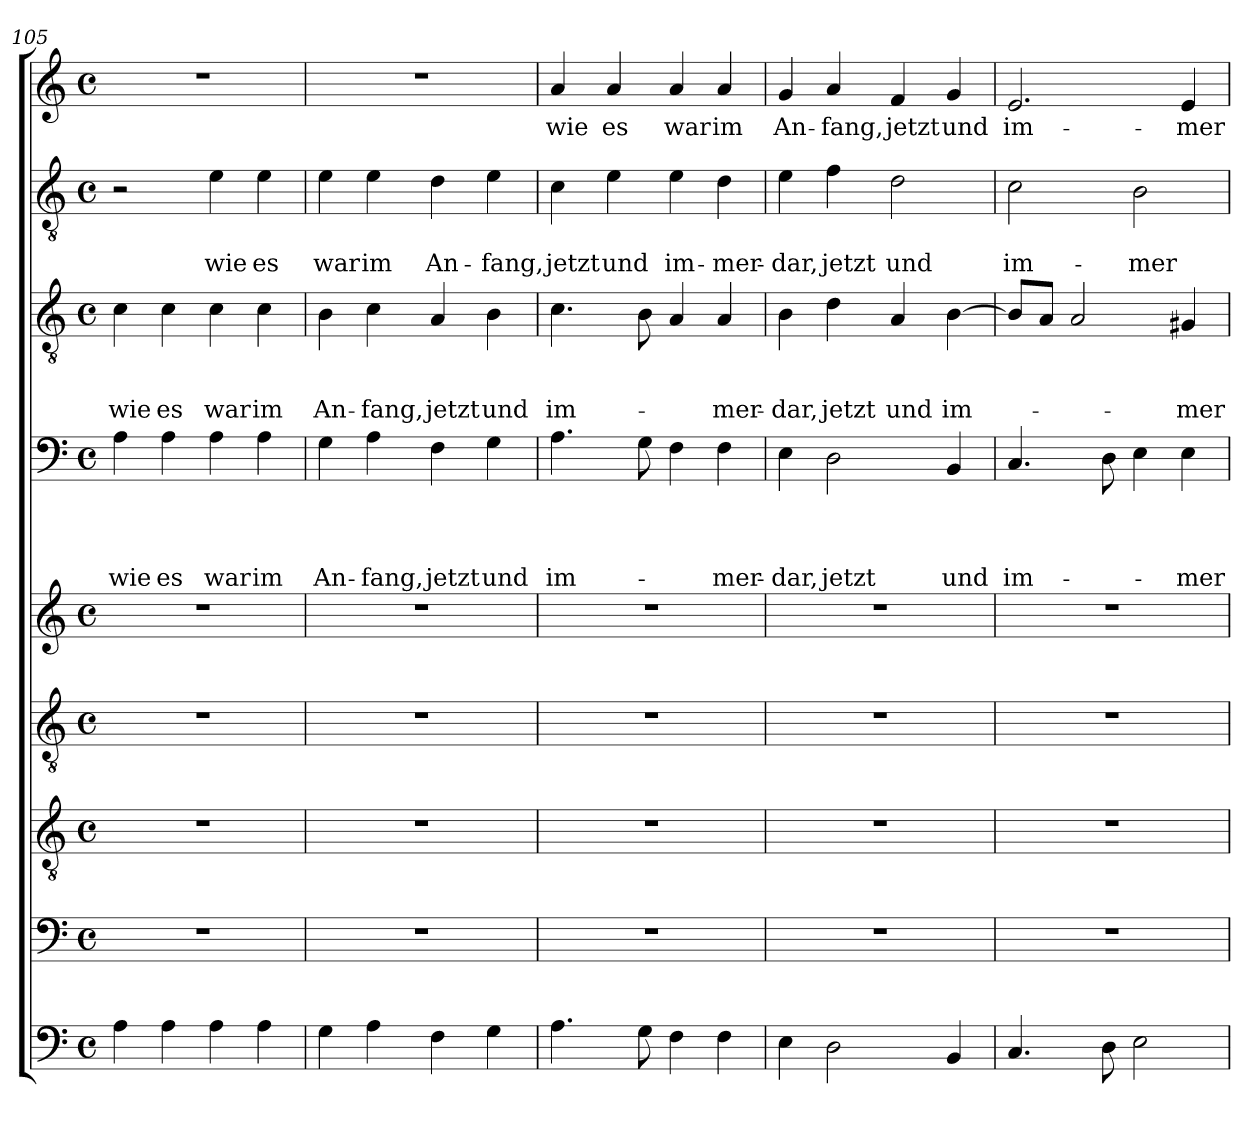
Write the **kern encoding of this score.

**kern	**kern	**kern	**kern	**kern	**kern	**text	**text	**text	**text	**kern	**text	**text	**text	**kern	**text	**text	**kern	**text
*part9	*part8	*part7	*part6	*part5	*part4	*part4	*part4	*part4	*part4	*part3	*part3	*part3	*part3	*part2	*part2	*part2	*part1	*part1
*staff9	*staff8	*staff7	*staff6	*staff5	*staff4	*staff4	*staff4	*staff4	*staff4	*staff3	*staff3	*staff3	*staff3	*staff2	*staff2	*staff2	*staff1	*staff1
*clefF4	*clefF4	*clefGv2	*clefGv2	*clefG2	*clefF4	*	*	*	*	*clefGv2	*	*	*	*clefGv2	*	*	*clefG2	*
*k[]	*k[]	*k[]	*k[]	*k[]	*k[]	*	*	*	*	*k[]	*	*	*	*k[]	*	*	*k[]	*
*C:	*C:	*C:	*C:	*C:	*C:	*	*	*	*	*C:	*	*	*	*C:	*	*	*C:	*
*M4/4	*M4/4	*M4/4	*M4/4	*M4/4	*M4/4	*	*	*	*	*M4/4	*	*	*	*M4/4	*	*	*M4/4	*
*met(c)	*met(c)	*met(c)	*met(c)	*met(c)	*met(c)	*	*	*	*	*met(c)	*	*	*	*met(c)	*	*	*met(c)	*
=105	=105	=105	=105	=105	=105	=105	=105	=105	=105	=105	=105	=105	=105	=105	=105	=105	=105	=105
!	!	!	!	!	!	!	!	!	!LO:LY:b	!	!	!	!LO:LY:b	!	!	!	!	!
4A\	1r	1r	1r	1r	4A\	.	.	.	wie	4c\	.	.	wie	2r	.	.	1r	.
!	!	!	!	!	!	!	!	!	!LO:LY:b	!	!	!	!LO:LY:b	!	!	!	!	!
4A\	.	.	.	.	4A\	.	.	.	es	4c\	.	.	es	.	.	.	.	.
!	!	!	!	!	!	!	!	!	!LO:LY:b	!	!	!	!LO:LY:b	!	!	!LO:LY:b	!	!
4A\	.	.	.	.	4A\	.	.	.	war	4c\	.	.	war	4e\	.	wie	.	.
!	!	!	!	!	!	!	!	!	!LO:LY:b	!	!	!	!LO:LY:b	!	!	!LO:LY:b	!	!
4A\	.	.	.	.	4A\	.	.	.	im	4c\	.	.	im	4e\	.	es	.	.
=106	=106	=106	=106	=106	=106	=106	=106	=106	=106	=106	=106	=106	=106	=106	=106	=106	=106	=106
!	!	!	!	!	!	!	!	!	!LO:LY:b	!	!	!	!LO:LY:b	!	!	!LO:LY:b	!	!
4G\	1r	1r	1r	1r	4G\	.	.	.	An-	4B\	.	.	An-	4e\	.	war	1r	.
!	!	!	!	!	!	!	!	!	!LO:LY:b	!	!	!	!LO:LY:b	!	!	!LO:LY:b	!	!
4A\	.	.	.	.	4A\	.	.	.	-fang,	4c\	.	.	-fang,	4e\	.	im	.	.
!	!	!	!	!	!	!	!	!	!LO:LY:b	!	!	!	!LO:LY:b	!	!	!LO:LY:b	!	!
4F\	.	.	.	.	4F\	.	.	.	jetzt	4A/	.	.	jetzt	4d\	.	An-	.	.
!	!	!	!	!	!	!	!	!	!LO:LY:b	!	!	!	!LO:LY:b	!	!	!LO:LY:b	!	!
4G\	.	.	.	.	4G\	.	.	.	und	4B\	.	.	und	4e\	.	-fang,	.	.
!!LO:LB:g=z
=107	=107	=107	=107	=107	=107	=107	=107	=107	=107	=107	=107	=107	=107	=107	=107	=107	=107	=107
!	!	!	!	!	!	!	!	!	!LO:LY:b	!	!	!	!LO:LY:b	!	!	!LO:LY:b	!	!LO:LY:b
4.A\	1r	1r	1r	1r	4.A\	.	.	.	im-	4.c\	.	.	im-	4c\	.	jetzt	4a/	wie
!	!	!	!	!	!	!	!	!	!	!	!	!	!	!	!	!LO:LY:b	!	!LO:LY:b
.	.	.	.	.	.	.	.	.	.	.	.	.	.	4e\	.	und	4a/	es
8G\	.	.	.	.	8G\	.	.	.	.	8B\	.	.	.	.	.	.	.	.
!	!	!	!	!	!	!	!	!	!	!	!	!	!	!	!	!LO:LY:b	!	!LO:LY:b
4F\	.	.	.	.	4F\	.	.	.	.	4A/	.	.	.	4e\	.	im-	4a/	war
!	!	!	!	!	!	!	!	!	!LO:LY:b	!	!	!	!LO:LY:b	!	!	!LO:LY:b	!	!LO:LY:b
4F\	.	.	.	.	4F\	.	.	.	-mer-	4A/	.	.	-mer-	4d\	.	-mer-	4a/	im
=108	=108	=108	=108	=108	=108	=108	=108	=108	=108	=108	=108	=108	=108	=108	=108	=108	=108	=108
!	!	!	!	!	!	!	!	!	!LO:LY:b	!	!	!	!LO:LY:b	!	!	!LO:LY:b	!	!LO:LY:b
4E\	1r	1r	1r	1r	4E\	.	.	.	-dar,	4B\	.	.	-dar,	4e\	.	-dar,	4g/	An-
!	!	!	!	!	!	!	!	!	!LO:LY:b	!	!	!	!LO:LY:b	!	!	!LO:LY:b	!	!LO:LY:b
2D\	.	.	.	.	2D\	.	.	.	jetzt	4d\	.	.	jetzt	4f\	.	jetzt	4a/	-fang,
!	!	!	!	!	!	!	!	!	!	!	!	!	!LO:LY:b	!	!	!LO:LY:b	!	!LO:LY:b
.	.	.	.	.	.	.	.	.	.	4A/	.	.	und	2d\	.	und	4f/	jetzt
!	!	!	!	!	!	!	!	!	!LO:LY:b	!	!	!	!LO:LY:b	!	!	!	!	!LO:LY:b
4BB/	.	.	.	.	4BB/	.	.	.	und	[4B\	.	.	im-	.	.	.	4g/	und
=109	=109	=109	=109	=109	=109	=109	=109	=109	=109	=109	=109	=109	=109	=109	=109	=109	=109	=109
!	!	!	!	!	!	!	!	!	!LO:LY:b	!	!	!	!	!	!	!LO:LY:b	!	!LO:LY:b
4.C/	1r	1r	1r	1r	4.C/	.	.	.	im-	8B/L]	.	.	.	2c\	.	im-	2.e/	im-
.	.	.	.	.	.	.	.	.	.	8A/J	.	.	.	.	.	.	.	.
.	.	.	.	.	.	.	.	.	.	2A/	.	.	.	.	.	.	.	.
8D\	.	.	.	.	8D\	.	.	.	.	.	.	.	.	.	.	.	.	.
!	!	!	!	!	!	!	!	!	!	!	!	!	!	!	!	!LO:LY:b	!	!
2E\	.	.	.	.	4E\	.	.	.	.	.	.	.	.	2B\	.	-mer-	.	.
!	!	!	!	!	!	!	!	!	!LO:LY:b	!	!	!	!LO:LY:b	!	!	!	!	!LO:LY:b
.	.	.	.	.	4E\	.	.	.	-mer-	4G#X/	.	.	-mer-	.	.	.	4e/	-mer-
=	=	=	=	=	=	=	=	=	=	=	=	=	=	=	=	=	=	=
*-	*-	*-	*-	*-	*-	*-	*-	*-	*-	*-	*-	*-	*-	*-	*-	*-	*-	*-
